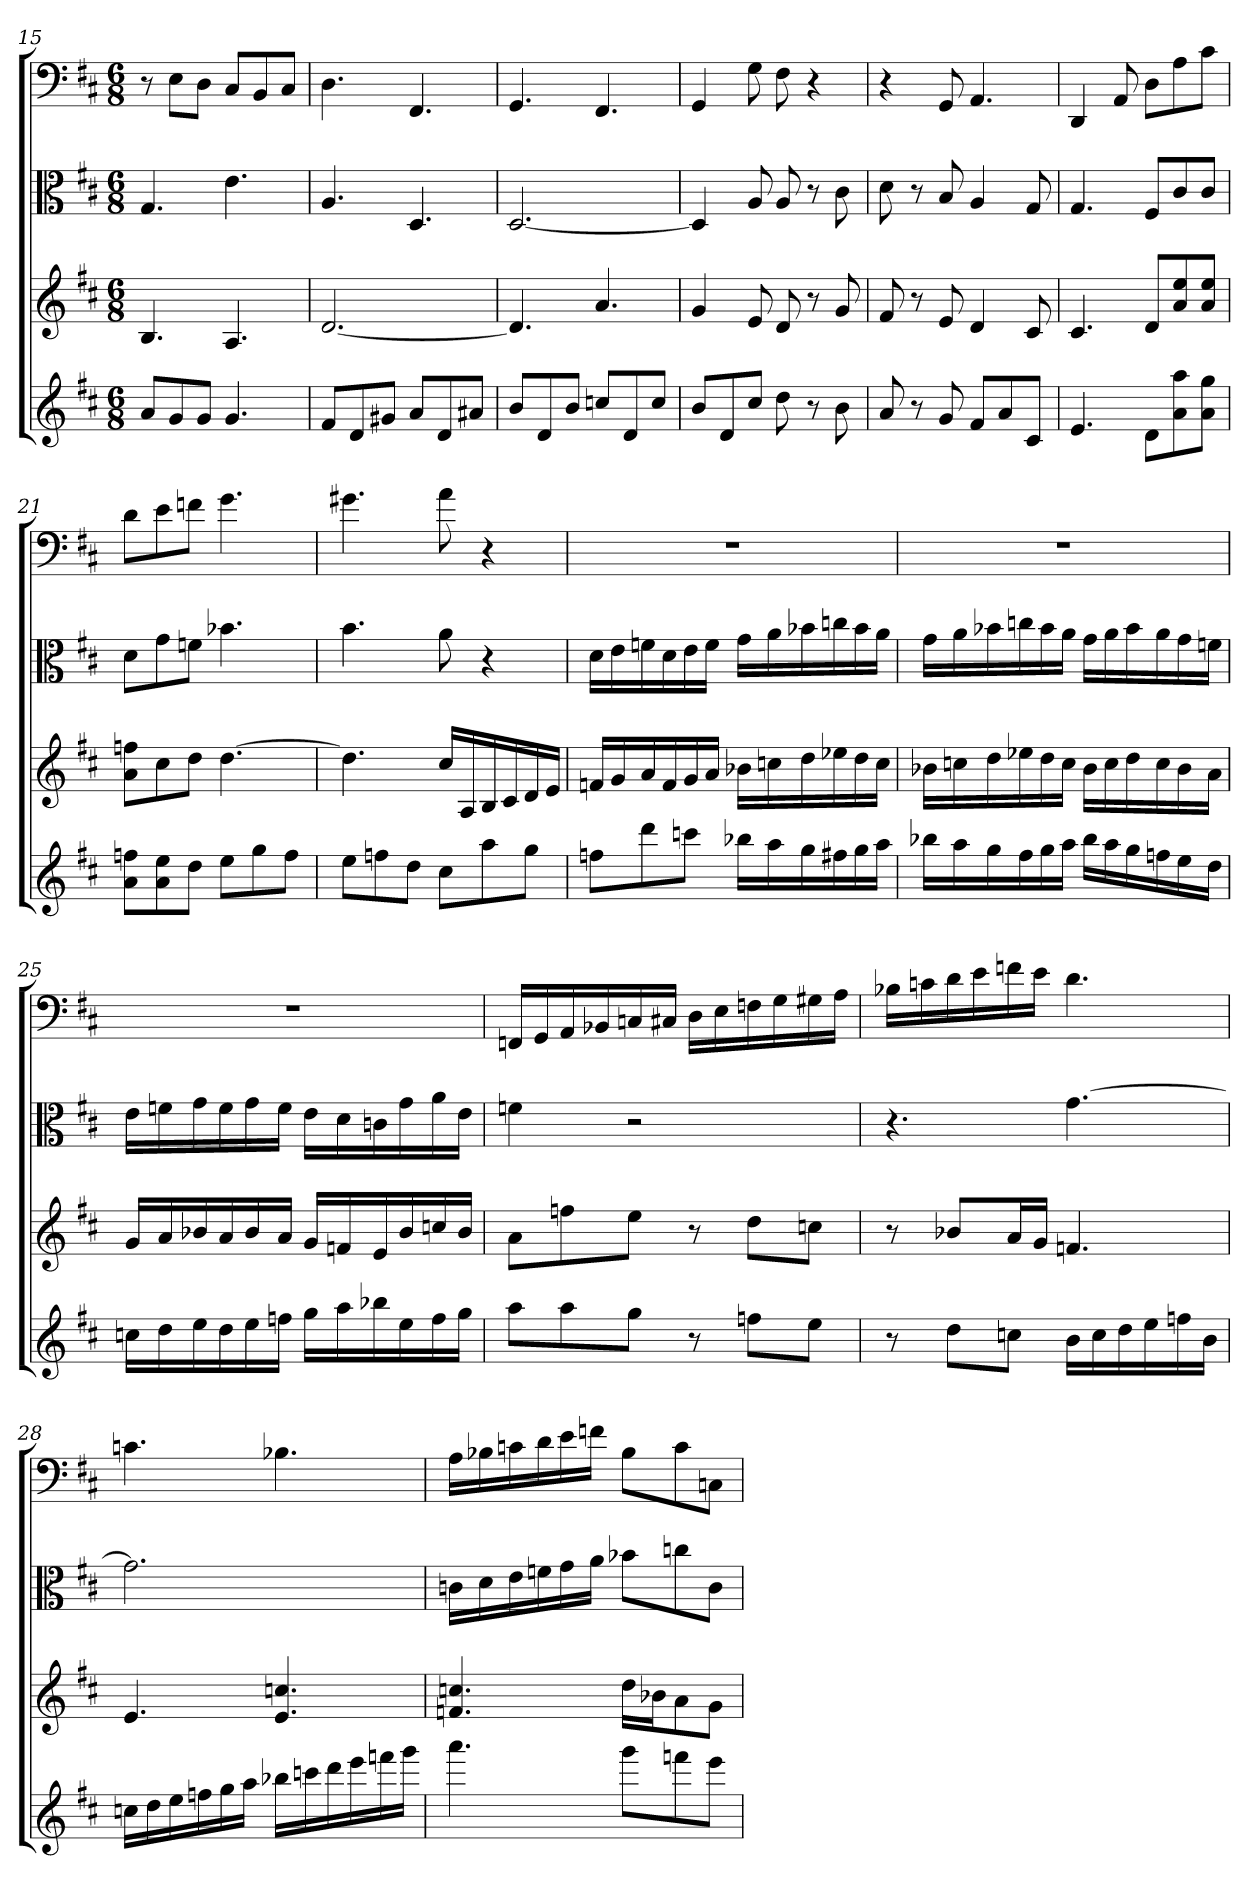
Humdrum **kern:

**kern	**kern	**kern	**kern
*part4	*part3	*part2	*part1
*staff4	*staff3	*staff2	*staff1
*	*	*clefC3	*clefF4
*k[f#c#]	*k[f#c#]	*k[f#c#]	*k[f#c#]
*D:	*D:	*D:	*D:
*M6/8	*M6/8	*M6/8	*M6/8
=15	=15	=15	=15
8aL	4.B	4.G	8r
8g	.	.	8E\L
8gJ	.	.	8D\J
4.g	4.A	4.e	8C#/L
.	.	.	8BB/
.	.	.	8C#/J
=16	=16	=16	=16
8f#L	[2.d	4.A	4.D
8d	.	.	.
8g#XJ	.	.	.
8aL	.	4.D	4.FF#
8d	.	.	.
8a#XJ	.	.	.
=17	=17	=17	=17
8bL	4.d]	[2.D	4.GG
8d	.	.	.
8bJ	.	.	.
8ccnL	4.a	.	4.FF#
8d	.	.	.
8ccJ	.	.	.
=18	=18	=18	=18
8bL	4g	4D]	4GG
8d	.	.	.
8cc#J	8e	8A	8G
8dd	8d	8A	8F#
8r	8r	8r	4r
8b	8g	8c#	.
=19	=19	=19	=19
8a	8f#	8d	4r
8r	8r	8r	.
8g	8e	8B	8GG
8f#L	4d	4A	4.AA
8a	.	.	.
8c#J	8c#	8G	.
=20	=20	=20	=20
4.e	4.c#	4.G	4DD
.	.	.	8AA
8dL	8dL	8F#/L	8D\L
8a 8aa	8a 8ee	8c#/	8A\
8a 8ggJ	8a 8eeJ	8c#/J	8c#\J
=21	=21	=21	=21
8a 8ffnL	8a 8ffnL	8d\L	8d\L
8a 8ee	8cc#	8g\	8e\
8ddJ	8ddJ	8fn\J	8fn\J
8eeL	[4.dd	4.b-X	4.g
8gg	.	.	.
8ffJ	.	.	.
=22	=22	=22	=22
8eeL	4.dd]	4.b	4.g#X
8ffn	.	.	.
8ddJ	.	.	.
8cc#L	16cc#LL	8a	8a
.	16A	.	.
8aa	16B	4r	4r
.	16c#	.	.
8ggJ	16d	.	.
.	16eJJ	.	.
=23	=23	=23	=23
8ffnL	16fnLL	16d\LL	2.r
.	16g	16e\	.
8ddd	16a	16fn\	.
.	16f	16d\	.
8cccnJ	16g	16e\	.
.	16aJJ	16f\JJ	.
16bb-XLL	16b-XLL	16g\LL	.
16aa	16ccn	16a\	.
16gg	16dd	16b-X\	.
16ff#X	16ee-X	16ccn\	.
16gg	16dd	16b-\	.
16aaJJ	16ccJJ	16a\JJ	.
=24	=24	=24	=24
16bb-XLL	16b-XLL	16g\LL	2.r
16aa	16ccn	16a\	.
16gg	16dd	16b-X\	.
16ff#	16ee-X	16ccn\	.
16gg	16dd	16b-\	.
16aaJJ	16ccJJ	16a\JJ	.
16bb-LL	16b-LL	16g\LL	.
16aa	16cc	16a\	.
16gg	16dd	16b-\	.
16ffn	16cc	16a\	.
16ee	16b-	16g\	.
16ddJJ	16aJJ	16fn\JJ	.
=25	=25	=25	=25
16ccnLL	16gLL	16e\LL	2.r
16dd	16a	16fn\	.
16ee	16b-X	16g\	.
16dd	16a	16f\	.
16ee	16b-	16g\	.
16ffnJJ	16aJJ	16f\JJ	.
16ggLL	16gLL	16e\LL	.
16aa	16fn	16d\	.
16bb-X	16e	16cn\	.
16ee	16b-	16g\	.
16ff	16ccn	16a\	.
16ggJJ	16b-JJ	16e\JJ	.
=26	=26	=26	=26
8aaL	8aL	4fn	16FFn/LL
.	.	.	16GG/
8aa	8ffn	.	16AA/
.	.	.	16BB-X/
8ggJ	8eeJ	2r	16Cn/
.	.	.	16C#X/JJ
8r	8r	.	16D\LL
.	.	.	16E\
8ffnL	8ddL	.	16Fn\
.	.	.	16G\
8eeJ	8ccnJ	.	16G#X\
.	.	.	16A\JJ
=27	=27	=27	=27
8r	8r	4.r	16B-X\LL
.	.	.	16cn\
8ddL	8b-XL	.	16d\
.	.	.	16e\
8ccnJ	16aL	.	16fn\
.	16gJJ	.	16e\JJ
16bLL	4.fn	[4.g	4.d
16cc	.	.	.
16dd	.	.	.
16ee	.	.	.
16ffn	.	.	.
16bJJ	.	.	.
=28	=28	=28	=28
16ccnLL	4.e	2.g]	4.cn
16dd	.	.	.
16ee	.	.	.
16ffn	.	.	.
16gg	.	.	.
16aaJJ	.	.	.
16bb-XLL	4.e 4.ccn	.	4.B-X
16cccn	.	.	.
16ddd	.	.	.
16eee	.	.	.
16fffn	.	.	.
16gggJJ	.	.	.
=29	=29	=29	=29
4.aaa	4.fn 4.ccn	16cn\LL	16A\LL
.	.	16d\	16B-X\
.	.	16e\	16cn\
.	.	16fn\	16d\
.	.	16g\	16e\
.	.	16a\JJ	16fn\JJ
8gggL	16ddLL	8b-X\L	8B-\L
.	16b-XJ	.	.
8fffn	8a	8ccn\	8c\
8eeeJ	8gJ	8c\J	8Cn\J
=	=	=	=
*-	*-	*-	*-
